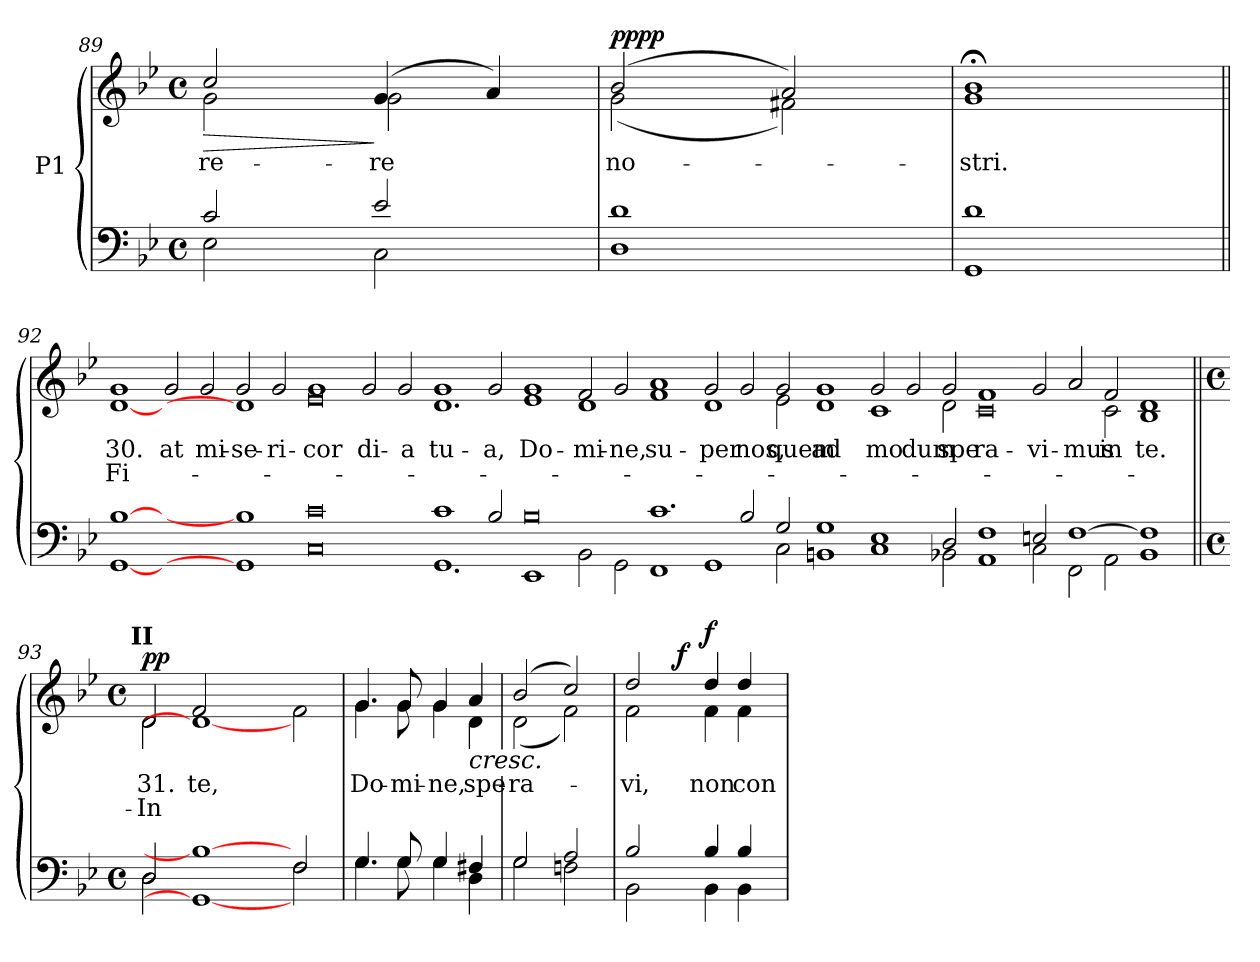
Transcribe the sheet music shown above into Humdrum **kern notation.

**kern	**kern	**text	**text	**dynam
*part1	*part1	*part1	*part1	*part1
*staff2	*staff1	*staff1	*staff1	*staff1/2
*I"P1	*	*	*	*
!!LO:LB:g=z
*clefF4	*clefG2	*	*	*
*k[b-e-]	*k[b-e-]	*	*	*
*B-:	*B-:	*	*	*
*M4/4	*M4/4	*	*	*
*met(c)	*met(c)	*	*	*
=89	=89	=89	=89	=89
*^	*	*	*	*
!	!	!LO:TX:b:cj:t=-	!	!	!
!	!	!	!LO:LY:b:color=#000000	!	!LO:HP:b
*	*	*^	*	*	*
2ci/	2E-i\	2cci/	2gi\	re-	.	>
!	!	!	!	!LO:LY:b:color=#000000	!	!
2e-i/	2Ci\	(4gi/	2gi\	-re	.	]
.	.	4ai/)	.	.	.	.
=90	=90	=90	=90	=90	=90	=90
!	!	!	!	!LO:LY:b:color=#000000	!	!
1di	1Di	(2b-i/	(2gi\	no-	.	pp pp
.	.	2ai/)	2f#Xi\)	.	.	.
*	*	*v	*v	*	*	*
=91	=91	=91	=91	=91	=91
*	*	*^	*	*	*
!	!	!	!	!LO:LY:b:color=#000000	!	!
*	*	*v	*v	*	*	*
1di	1GGi	1gi; 1b-i;	-stri.	.	.
=92||	=92||	=92||	=92||	=92||	=92||
!	!	!LO:TX:a:B:cj:t=I	!	!	!
!	!	!	!LO:LY:b:color=#000000	!LO:LY:b:color=#000000	!
*	*	*^	*	*	*
[1B-i	[1GGi	1gi	[1di	30.	Fi-	.
!	!	!	!	!LO:LY:b:color=#000000	!	!
1ryy	1ryy	2gi/	1ryy	-at	.	.
!	!	!	!	!LO:LY:b:color=#000000	!	!
.	.	2gi/	.	mi-	.	.
!	!	!	!	!LO:LY:b:color=#000000	!	!
1B-i]	1GGi]	2gi/	1di]	-se-	.	.
!	!	!	!	!LO:LY:b:color=#000000	!	!
.	.	2gi/	.	-ri-	.	.
!	!	!	!	!LO:LY:b:color=#000000	!	!
0ci	0Ci	1gi	0e-i	-cor	.	.
!	!	!	!	!LO:LY:b:color=#000000	!	!
.	.	2gi/	.	-di-	.	.
!	!	!	!	!LO:LY:b:color=#000000	!	!
.	.	2gi/	.	-a	.	.
!	!	!	!	!LO:LY:b:color=#000000	!	!
1ci	1.GGi	1gi	1.di	tu-	.	.
!	!	!	!	!LO:LY:b:color=#000000	!	!
2B-i/	.	2gi/	.	-a,	.	.
!	!	!	!	!LO:LY:b:color=#000000	!	!
0B-i	1EE-i	1gi	1e-i	Do-	.	.
!	!	!	!	!LO:LY:b:color=#000000	!	!
.	2BB-i\	2fi/	1di	-mi-	.	.
!	!	!	!	!LO:LY:b:color=#000000	!	!
.	2GGi\	2gi/	.	-ne,	.	.
!	!	!	!	!LO:LY:b:color=#000000	!	!
1.ci	1FFi	1ai	1fi	su-	.	.
!	!	!	!	!LO:LY:b:color=#000000	!	!
.	1GGi	2gi/	1di	-per	.	.
!	!	!	!	!LO:LY:b:color=#000000	!	!
2B-i/	.	2gi/	.	nos,	.	.
!	!	!	!	!LO:LY:b:color=#000000	!	!
2Gi/	2Ci\	2gi/	2e-i\	quem	.	.
!	!	!	!	!LO:LY:b:color=#000000	!	!
1Gi	1BBni	1gi	1di	ad	.	.
!	!	!	!	!LO:LY:b:color=#000000	!	!
1E-i	1Ci	2gi/	1ci	mo-	.	.
!	!	!	!	!LO:LY:b:color=#000000	!	!
.	.	2gi/	.	-dum	.	.
!	!	!	!	!LO:LY:b:color=#000000	!	!
2Di/	2BB-Xi\	2gi/	2di\	spe-	.	.
!	!	!	!	!LO:LY:b:color=#000000	!	!
1Fi	1AAi	1fi	0ci	-ra-	.	.
!	!	!	!	!LO:LY:b:color=#000000	!	!
2Eni/	2Ci\	2gi/	.	-vi-	.	.
!	!	!	!	!LO:LY:b:color=#000000	!	!
[1Fi	2FFi\	2ai/	.	-mus	.	.
!	!	!	!	!LO:LY:b:color=#000000	!	!
.	2AAi\	2fi/	2ci\	in	.	.
!	!	!	!	!LO:LY:b:color=#000000	!	!
1Fi]	1BB-i	1di	1B-i	te.	.	.
!!LO:LB:g=z	!!
=93||	=93||	=93||	=93||	=93||	=93||	=93||
*M4/4	*	*M4/4	*	*	*	*
*met(c)	*	*met(c)	*	*	*	*
!	!	!LO:TX:a:B:cj:t=II	!	!	!	!
!	!	!	!	!LO:LY:b:color=#000000	!LO:LY:b:color=#000000	!
2Di/	2Di\	2di/	2di\	31.	In	p p
!	!	!	!	!LO:LY:b:color=#000000	!	!
1B-i_	1GGi_	2fi/	1di_	te,	.	.
.	.	1ryy	.	.	.	.
2Fi/	2Fi\	.	2fi\	.	.	.
=94	=94	=94	=94	=94	=94	=94
!	!	!	!	!LO:LY:b:color=#000000	!	!
4.Gi/	4.Gi\	4.gi/	4.gi\	Do-	.	.
!	!	!	!	!LO:LY:b:color=#000000	!	!
8Gi/	8Gi\	8gi/	8gi\	-mi-	.	.
!	!	!	!	!LO:LY:b:color=#000000	!	!
4Gi/	4Gi\	4gi/	4gi\	-ne,	.	.
!	!	!	!	!LO:LY:b:color=#000000	!	!LO:HP:b
4F#Xi/	4Di\	4ai/	4di\	spe-	.	<
=95	=95	=95	=95	=95	=95	=95
!	!	!	!	!LO:LY:b:color=#000000	!	!
2Gi/	2Gi\	(2b-i/	(2di\	-ra-	.	.
2Ai/	2Fni\	2cci/)	2fi\)	.	.	.
=96	=96	=96	=96	=96	=96	=96
!	!	!	!	!LO:LY:b:color=#000000	!	!
*	*^	*	*	*	*	*
2B-i/	2BB-i\	4ryy	2ddi/	2fi\	-vi,	.	.
.	.	16ryy	.	.	.	.	.
.	.	128ryy	.	.	.	.	.
.	.	2ryy	.	.	.	.	f
!	!	!	!	!	!LO:LY:b:color=#000000	!	!
4B-i/	4BB-i\	.	4ddi/	4fi\	non	.	f
!	!	!	!	!	!LO:LY:b:color=#000000	!	!
4B-i/	4BB-i\	.	4ddi/	4fi\	con-	.	.
.	.	8ryy	.	.	.	.	.
.	.	32..ryy	.	.	.	.	.
*	*	*	*v	*v	*	*	*
.	.	.	.	.	.	[
*v	*v	*v	*	*	*	*
=	=	=	=	=
*-	*-	*-	*-	*-
